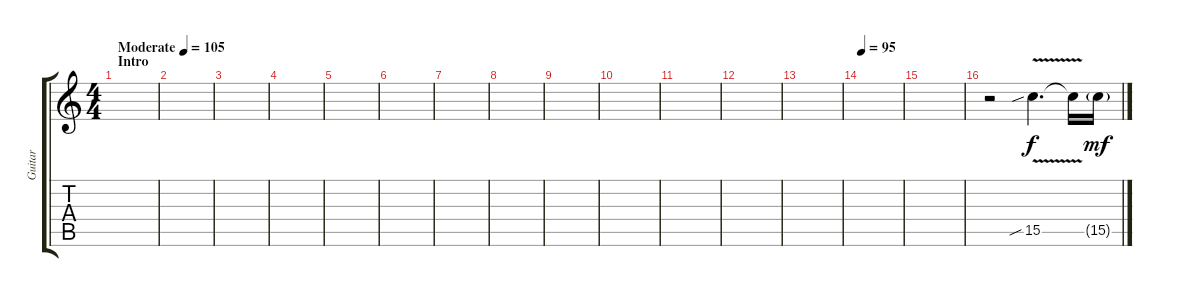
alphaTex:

\track ("Guitar" "Guitar") {instrument distortionguitar}
\staff {score tabs}
\tuning (E4 B3 G3 D3 A2 E2) {hide}
\ts (4 4)
\section ("" "Intro")
\tempo (105 "Moderate")
\clef g2
\ks c
|
|
|
|
|
|
|
|
|
|
|
|
|
\tempo 95
|
|
r.2 15.5{v sib}.4{d} 15.5{t}.16 15.5{g}.16{dy mf}
